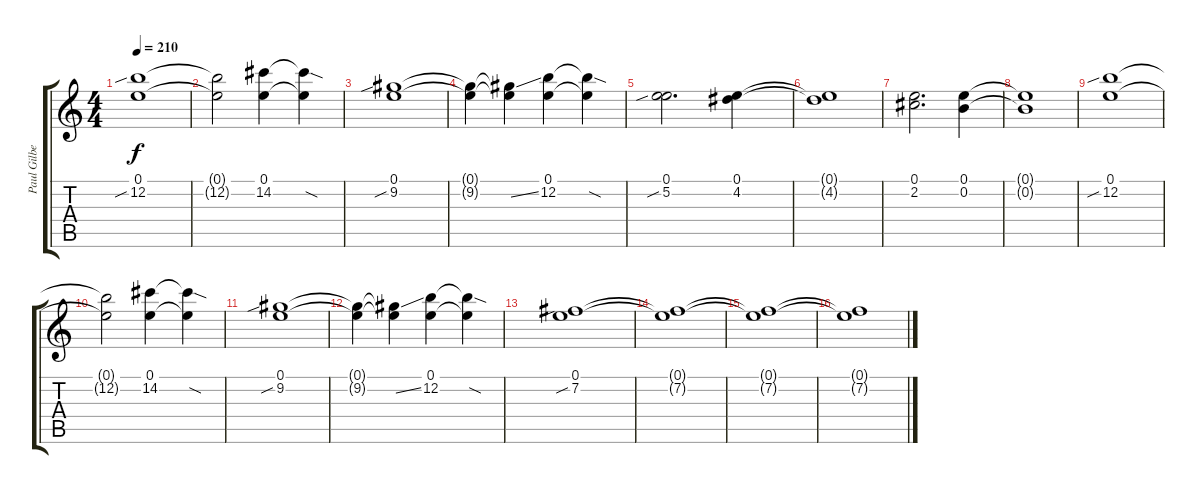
\track ("Paul Gilbert" "Paul Gilbe") {instrument distortionguitar}
\staff {score tabs}
\tuning (E4 B3 G3 D3 A2 E2) {hide}
\ts (4 4)
\tempo 210
\clef g2
\ks c
(0.1 12.2{sib}).1{dy f} |
(0.1{t} 12.2{t}).2 (0.1 14.2).4 (0.1{t} 14.2{sod t}).4 |
(0.1 9.2{sib}).1 |
(0.1{t} 9.2{t}).4 (0.1{t} 9.2{ss t}).4 (0.1 12.2).4 (0.1{t} 12.2{sod t}).4 |
(0.1 5.2{sib}).2{d} (0.1 4.2).4 |
(0.1{t} 4.2{t}).1 |
(0.1 2.2).2{d} (0.1 0.2).4 |
(0.1{t} 0.2{t}).1 |
(0.1 12.2{sib}).1 |
(0.1{t} 12.2{t}).2 (0.1 14.2).4 (0.1{t} 14.2{sod t}).4 |
(0.1 9.2{sib}).1 |
(0.1{t} 9.2{t}).4 (0.1{t} 9.2{ss t}).4 (0.1 12.2).4 (0.1{t} 12.2{sod t}).4 |
(0.1 7.2{sib}).1 |
(0.1{t} 7.2{t}).1 |
(0.1{t} 7.2{t}).1 |
(0.1{t} 7.2{t}).1
